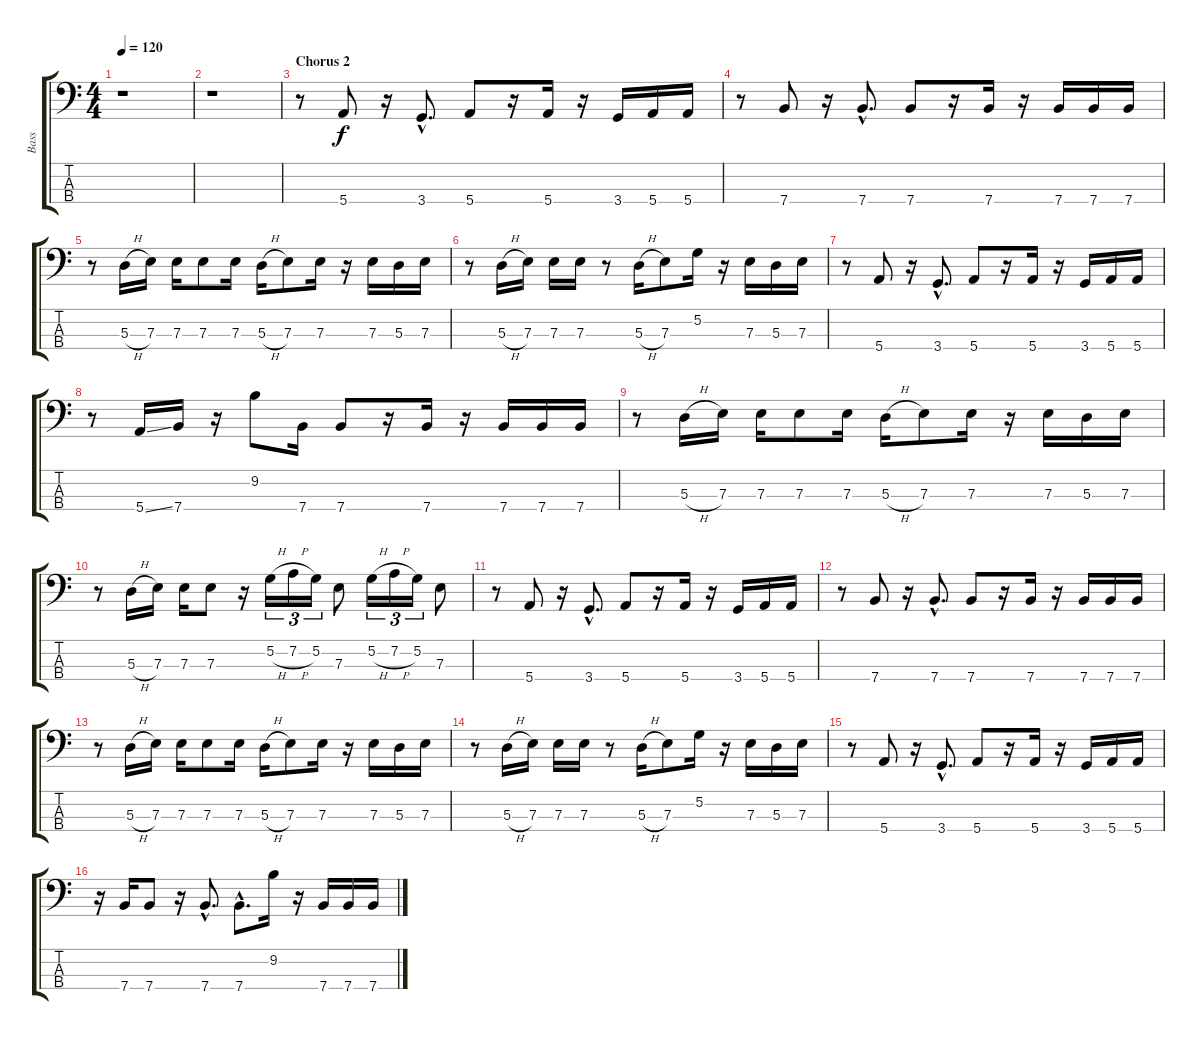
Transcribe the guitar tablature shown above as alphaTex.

\track ("Bass" "Bass") {instrument electricbassfinger}
\staff {score tabs}
\tuning (G2 D2 A1 E1) {hide}
\ts (4 4)
\tempo 120
\clef f4
\ks c
r.1{dy f} |
r.1 |
\section ("" "Chorus 2")
r.8 5.4.8 r.16 3.4{hac}.8{d} 5.4.8 r.16 5.4.16 r.16 3.4.16 5.4.16 5.4.16 |
r.8 7.4.8 r.16 7.4{hac}.8{d} 7.4.8 r.16 7.4.16 r.16 7.4.16 7.4.16 7.4.16 |
r.8 5.3{h}.16 7.3.16 7.3.16 7.3.8 7.3.16 5.3{h}.16 7.3.8 7.3.16 r.16 7.3.16 5.3.16 7.3.16 |
r.8 5.3{h}.16 7.3.16 7.3.16 7.3.16 r.8 5.3{h}.16 7.3.8 5.2.16 r.16 7.3.16 5.3.16 7.3.16 |
r.8 5.4.8 r.16 3.4{hac}.8{d} 5.4.8 r.16 5.4.16 r.16 3.4.16 5.4.16 5.4.16 |
r.8 5.4{ss}.16 7.4.16 r.16 9.2.8 7.4.16 7.4.8 r.16 7.4.16 r.16 7.4.16 7.4.16 7.4.16 |
r.8 5.3{h}.16 7.3.16 7.3.16 7.3.8 7.3.16 5.3{h}.16 7.3.8 7.3.16 r.16 7.3.16 5.3.16 7.3.16 |
r.8 5.3{h}.16 7.3.16 7.3.16 7.3.8 r.16 5.2{h}.16{tu (3 2)} 7.2{h}.16{tu (3 2)} 5.2.16{tu (3 2)} 7.3.8 5.2{h}.16{tu (3 2)} 7.2{h}.16{tu (3 2)} 5.2.16{tu (3 2)} 7.3.8 |
r.8 5.4.8 r.16 3.4{hac}.8{d} 5.4.8 r.16 5.4.16 r.16 3.4.16 5.4.16 5.4.16 |
r.8 7.4.8 r.16 7.4{hac}.8{d} 7.4.8 r.16 7.4.16 r.16 7.4.16 7.4.16 7.4.16 |
r.8 5.3{h}.16 7.3.16 7.3.16 7.3.8 7.3.16 5.3{h}.16 7.3.8 7.3.16 r.16 7.3.16 5.3.16 7.3.16 |
r.8 5.3{h}.16 7.3.16 7.3.16 7.3.16 r.8 5.3{h}.16 7.3.8 5.2.16 r.16 7.3.16 5.3.16 7.3.16 |
r.8 5.4.8 r.16 3.4{hac}.8{d} 5.4.8 r.16 5.4.16 r.16 3.4.16 5.4.16 5.4.16 |
r.16 7.4.16 7.4.8 r.16 7.4{hac}.8{d} 7.4{hac}.8{d} 9.2.16 r.16 7.4.16 7.4.16 7.4.16
